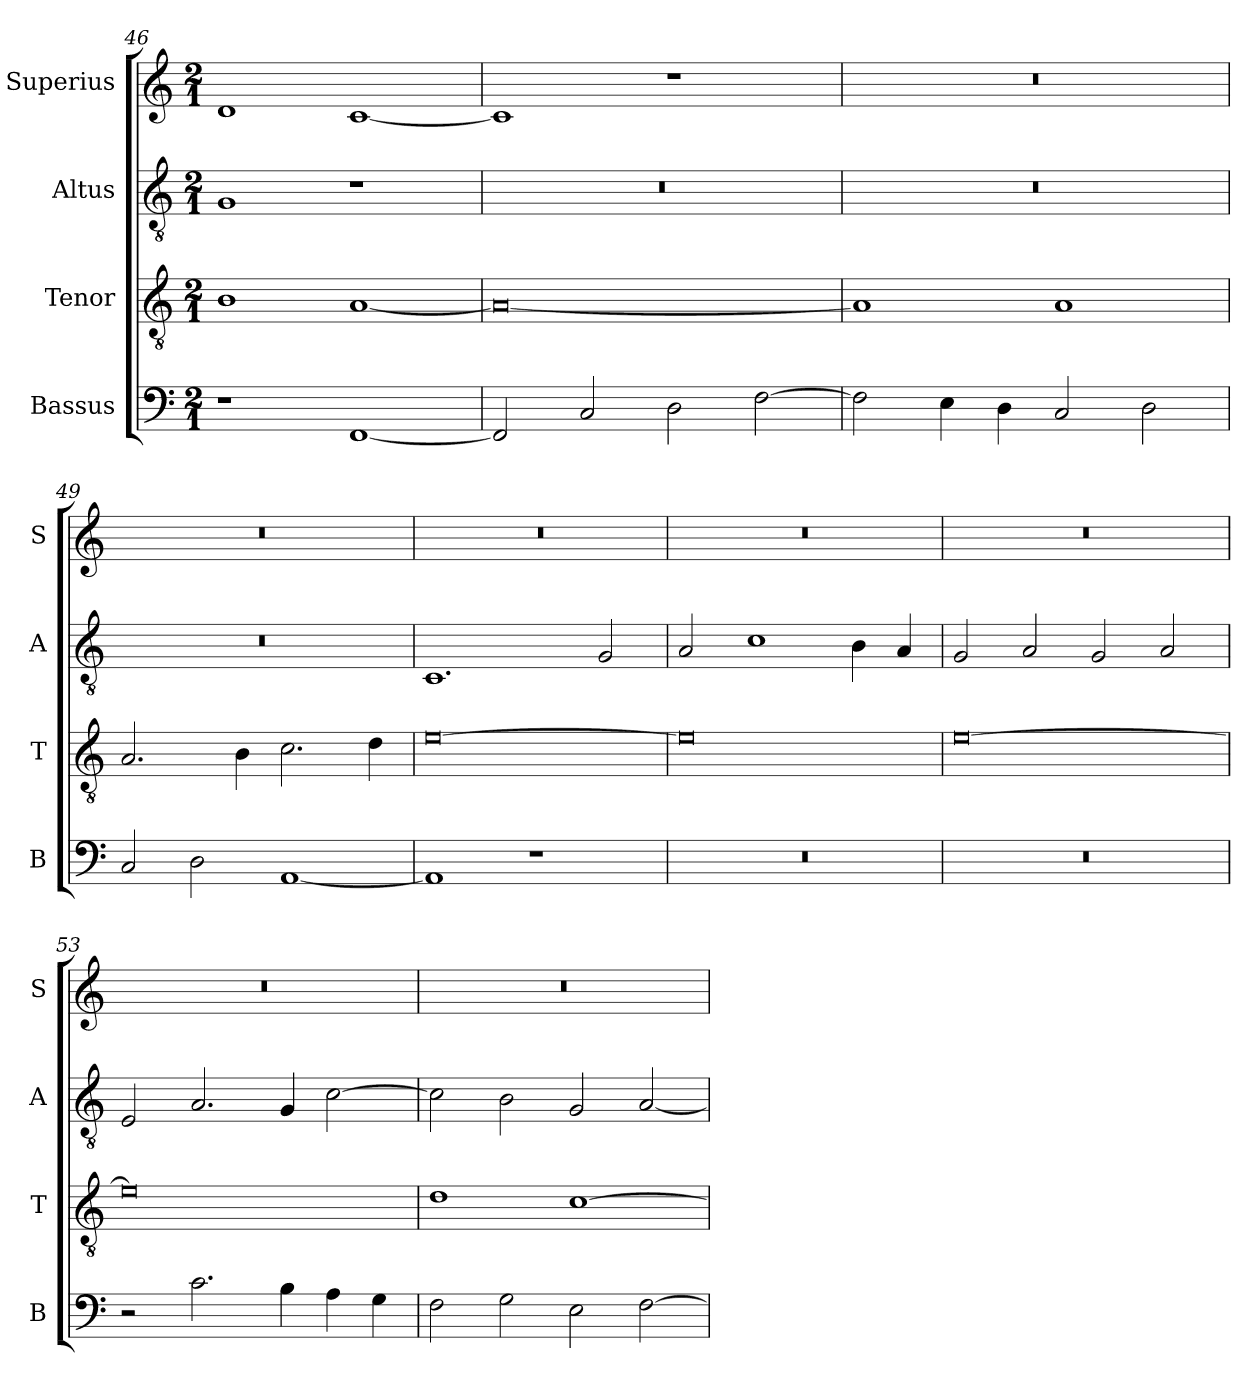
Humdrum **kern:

**kern	**kern	**kern	**kern
*part4	*part3	*part2	*part1
*staff4	*staff3	*staff2	*staff1
*I"Bassus	*I"Tenor	*I"Altus	*I"Superius
*I'B	*I'T	*I'A	*I'S
*clefF4	*clefGv2	*clefGv2	*clefG2
*k[]	*k[]	*k[]	*k[]
*M2/1	*M2/1	*M2/1	*M2/1
=46	=46	=46	=46
1r	1B\	1G/	1d/
[1FF/	[1A/	1r	[1c/
=47	=47	=47	=47
2FF/]	0A/_	0r	1c/]
2C/	.	.	.
2D\	.	.	1r
[2F\	.	.	.
=48	=48	=48	=48
2F\]	1A/]	0r	0r
4E\	.	.	.
4D\	.	.	.
2C/	1A/	.	.
2D\	.	.	.
=49	=49	=49	=49
2C/	2.A/	0r	0r
2D\	.	.	.
.	4B\	.	.
[1AA/	2.c\	.	.
.	4d\	.	.
=50	=50	=50	=50
1AA/]	[0e\	1.C/	0r
1r	.	.	.
.	.	2G/	.
=51	=51	=51	=51
0r	0e\]	2A/	0r
.	.	1c\	.
.	.	4B\	.
.	.	4A/	.
=52	=52	=52	=52
0r	[0e\	2G/	0r
.	.	2A/	.
.	.	2G/	.
.	.	2A/	.
=53	=53	=53	=53
2r	0e\]	2E/	0r
2.c\	.	2.A/	.
4B\	.	4G/	.
4A\	.	[2c\	.
4G\	.	.	.
=54	=54	=54	=54
2F\	1d\	2c\]	0r
2G\	.	2B\	.
2E\	[1c\	2G/	.
[2F\	.	[2A/	.
=	=	=	=
*-	*-	*-	*-
